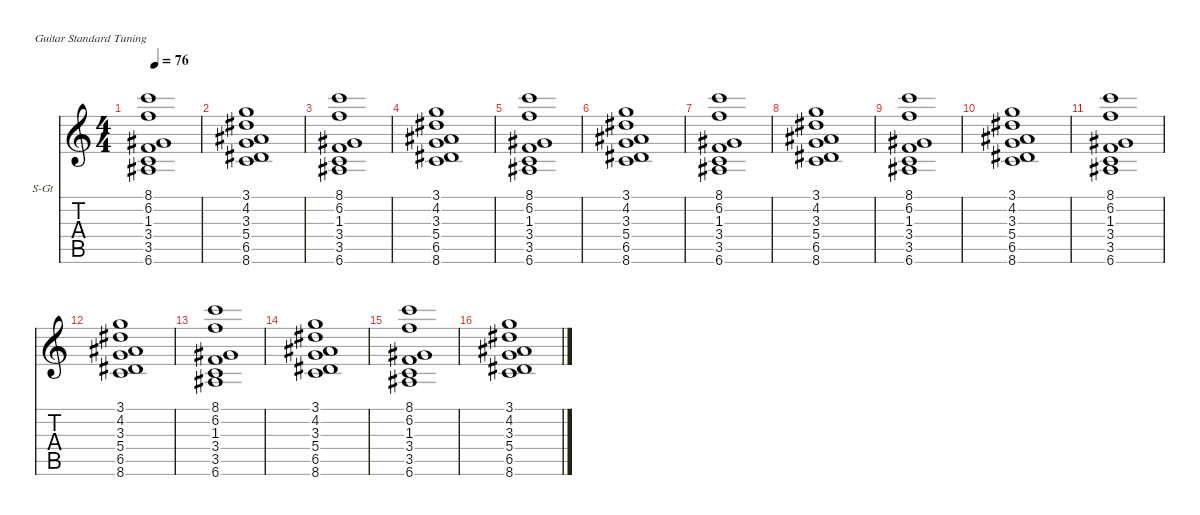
\hideDynamics
\bracketExtendMode nobrackets
\firstSystemTrackNameOrientation horizontal
\otherSystemsTrackNameOrientation horizontal
\track ("Synth" "S-Gt") {instrument stringensemble1}
\staff {score tabs}
\tuning (E4 B3 G3 D3 A2 E2)
\displaytranspose 12
\ts (4 4)
\tempo 76
\clef g2
\ks c
(8.1 6.2 1.3{acc #} 3.4 3.5 6.6{acc #}).1{dy f beam Up} |
(3.1 4.2{acc #} 3.3{acc #} 5.4 6.5{acc #} 8.6).1{beam Up} |
(8.1 6.2 1.3{acc #} 3.4 3.5 6.6{acc #}).1{beam Up} |
(3.1 4.2{acc #} 3.3{acc #} 5.4 6.5{acc #} 8.6).1{beam Up} |
(8.1 6.2 1.3{acc #} 3.4 3.5 6.6{acc #}).1{beam Up} |
(3.1 4.2{acc #} 3.3{acc #} 5.4 6.5{acc #} 8.6).1{beam Up} |
(8.1 6.2 1.3{acc #} 3.4 3.5 6.6{acc #}).1{beam Up} |
(3.1 4.2{acc #} 3.3{acc #} 5.4 6.5{acc #} 8.6).1{beam Up} |
(8.1 6.2 1.3{acc #} 3.4 3.5 6.6{acc #}).1{beam Up} |
(3.1 4.2{acc #} 3.3{acc #} 5.4 6.5{acc #} 8.6).1{beam Up} |
(8.1 6.2 1.3{acc #} 3.4 3.5 6.6{acc #}).1{beam Up} |
(3.1 4.2{acc #} 3.3{acc #} 5.4 6.5{acc #} 8.6).1{beam Up} |
(8.1 6.2 1.3{acc #} 3.4 3.5 6.6{acc #}).1{beam Up} |
(3.1 4.2{acc #} 3.3{acc #} 5.4 6.5{acc #} 8.6).1{beam Up} |
(8.1 6.2 1.3{acc #} 3.4 3.5 6.6{acc #}).1{beam Up} |
(3.1 4.2{acc #} 3.3{acc #} 5.4 6.5{acc #} 8.6).1{beam Up}
